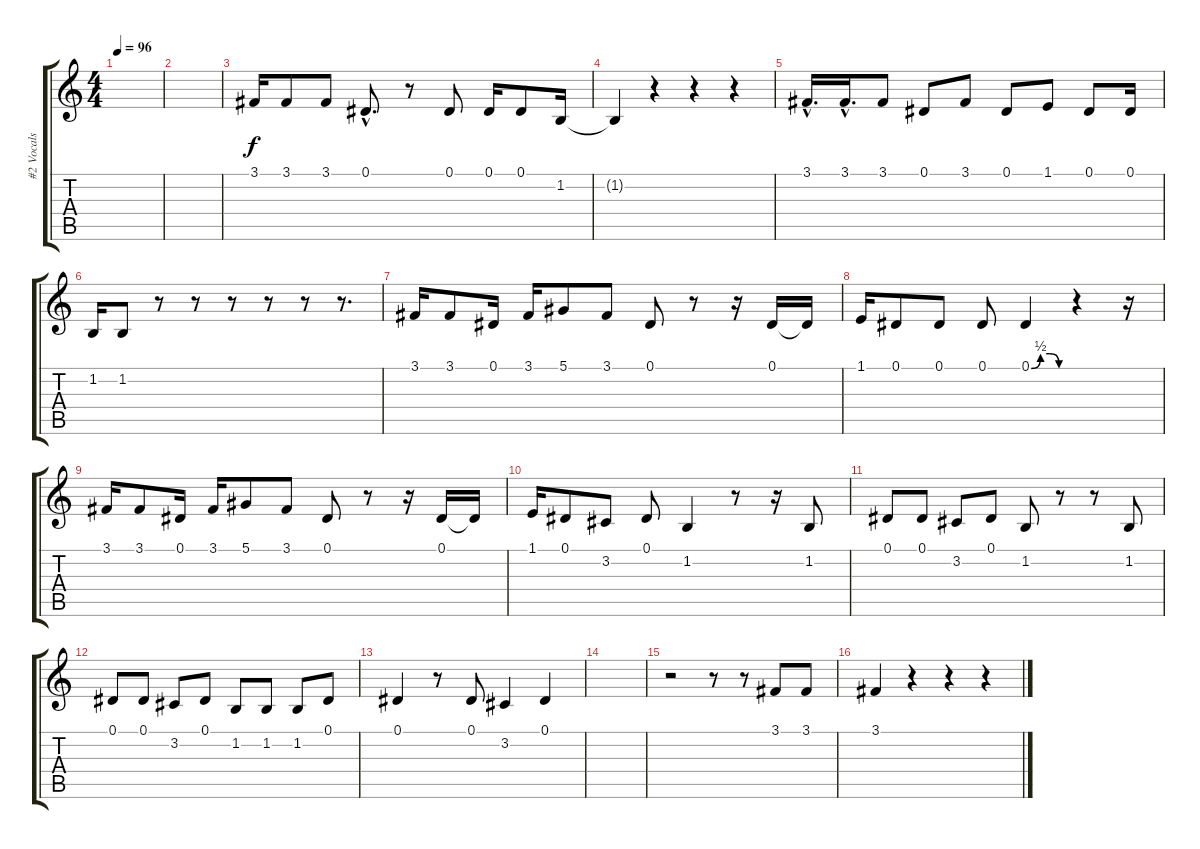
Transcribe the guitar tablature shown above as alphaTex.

\track ("#2 Vocals" "#2 Vocals") {instrument clarinet}
\staff {score tabs}
\tuning (Eb4 Bb3 Gb3 Db3 Ab2 Eb2) {hide}
\ts (4 4)
\tempo 96
\clef g2
\ks c
|
|
3.1.16 3.1.8 3.1.8 0.1{hac}.8{d} r.8 0.1.8 0.1.16 0.1.8 1.2.16 |
1.2{t}.4 r.4 r.4 r.4 |
3.1{hac}.16{d} 3.1{hac}.16{d} 3.1.8 0.1.8 3.1.8 0.1.8 1.1.8 0.1.8 0.1.16 |
1.2.16 1.2.8 r.8 r.8 r.8 r.8 r.8 r.8{d} |
3.1.16 3.1.8 0.1.16 3.1.16 5.1.8 3.1.8 0.1.8 r.8 r.16 0.1.16 0.1{t}.16 |
1.1.16 0.1.8 0.1.8 0.1.8 0.1{be (custom 0 0 15 2 30 2 45 0 60 0)}.4 r.4 r.16 |
3.1.16 3.1.8 0.1.16 3.1.16 5.1.8 3.1.8 0.1.8 r.8 r.16 0.1.16 0.1{t}.16 |
1.1.16 0.1.8 3.2.8 0.1.8 1.2.4 r.8 r.16 1.2.8 |
0.1.8 0.1.8 3.2.8 0.1.8 1.2.8 r.8 r.8 1.2.8 |
0.1.8 0.1.8 3.2.8 0.1.8 1.2.8 1.2.8 1.2.8 0.1.8 |
0.1.4 r.8 0.1.8 3.2.4 0.1.4 |
|
r.2 r.8 r.8 3.1.8 3.1.8 |
3.1.4 r.4 r.4 r.4
